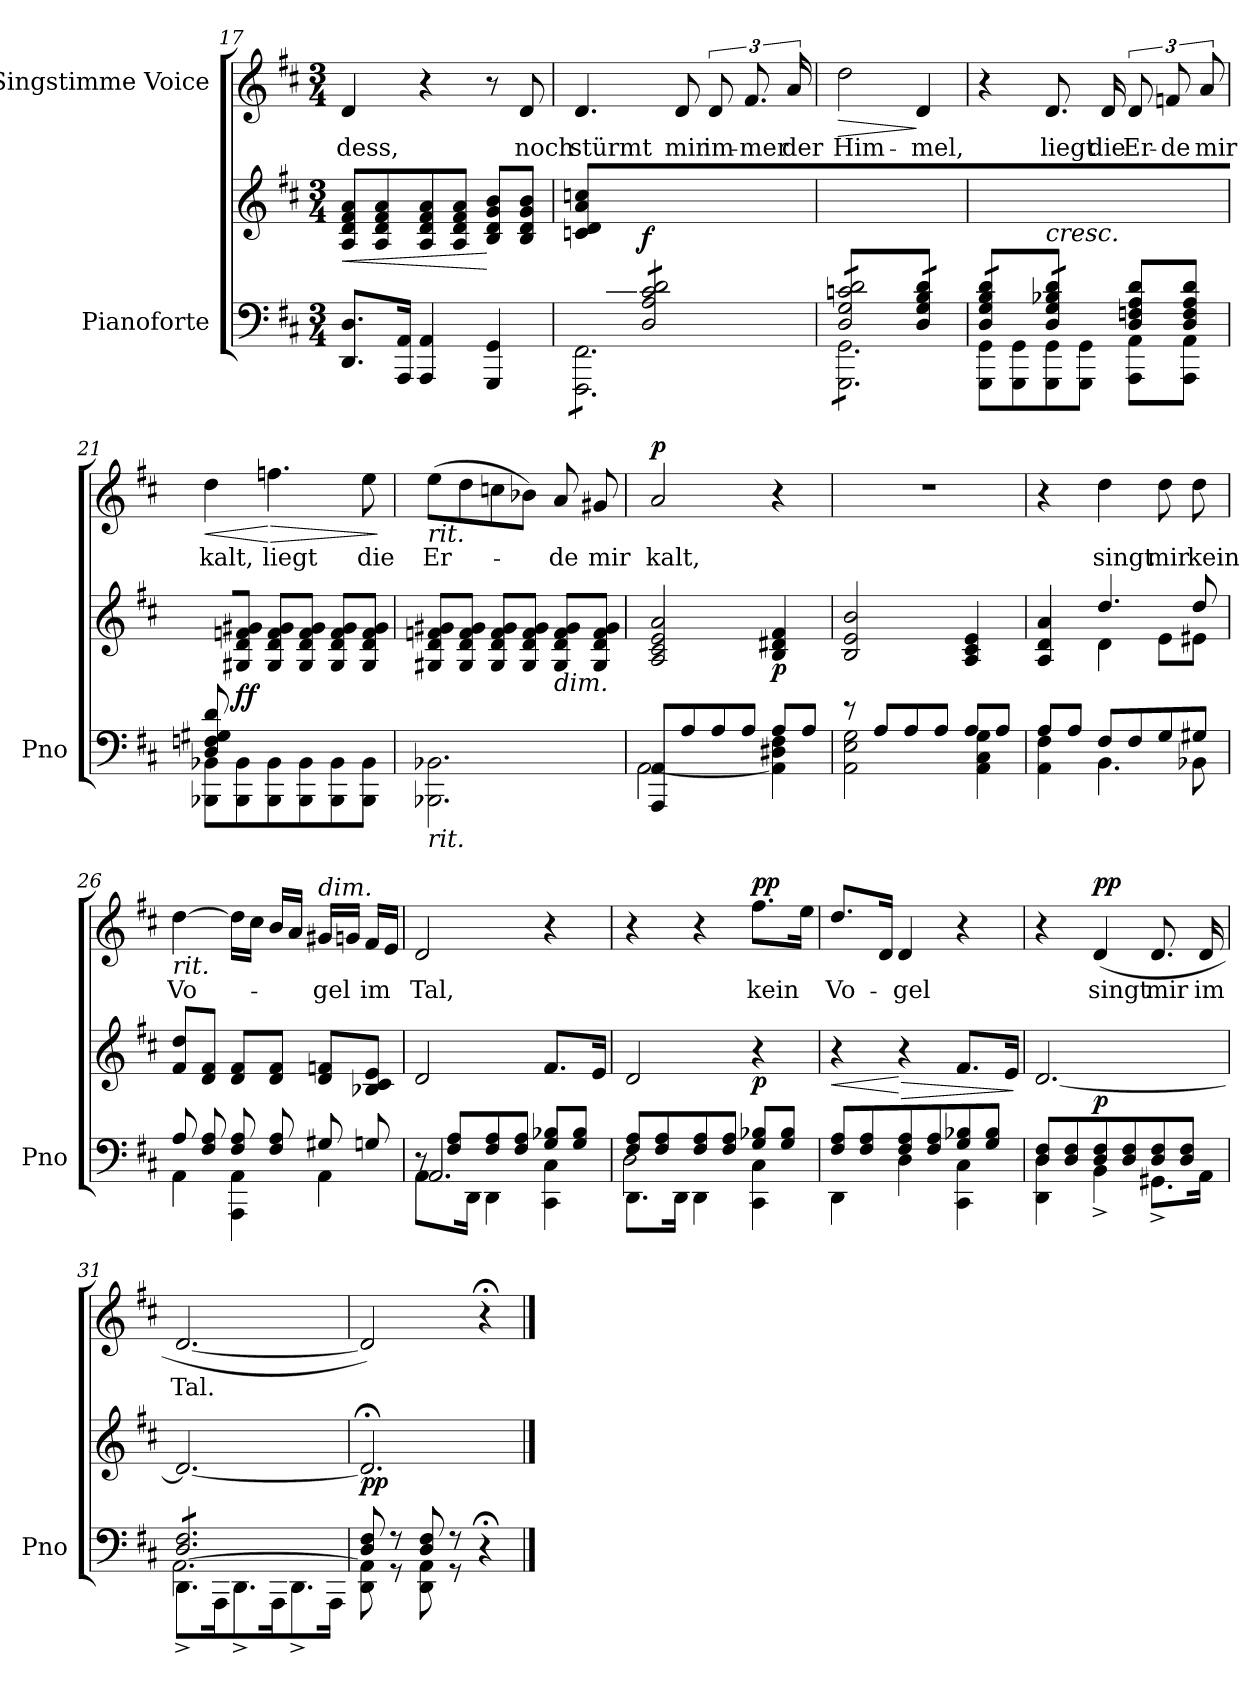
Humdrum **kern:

**kern	**kern	**dynam	**kern	**text	**dynam
*part2	*part2	*part2	*part1	*part1	*part1
*staff3	*staff2	*staff2/3	*staff1	*staff1	*staff1
*I"Pianoforte	*	*	*I"Singstimme Voice	*	*
*I'Pno	*	*	*	*	*
*clefF4	*clefG2	*	*clefG2	*	*
*k[f#c#]	*k[f#c#]	*	*k[f#c#]	*	*
*M3/4	*M3/4	*	*M3/4	*	*
=17	=17	=17	=17	=17	=17
!	!	!LO:HP:b	!	!LO:LY:b	!
8.DD/ 8.D/L	8A/ 8d/ 8f#/ 8a/L	<	4d/	-dess,	.
.	8A/ 8d/ 8f#/ 8a/	.	.	.	.
16AAA/ 16AA/Jk	.	.	.	.	.
4AAA/ 4AA/	8A/ 8d/ 8f#/ 8a/	.	4r	.	.
.	8A/ 8d/ 8f#/ 8a/J	.	.	.	.
4GGG/ 4GG/	8B/ 8d/ 8g/ 8b/L	[	8r	.	.
!	!	!	!	!LO:LY:b	!
.	8B/ 8d/ 8g/ 8b/J	.	8d/	noch	.
=18	=18	=18	=18	=18	=18
*^	*	*	*	*	*
!	!	!	!	!	!LO:LY:b	!
*tremolo	*	*	*	*	*	*
8ryy	8FFF#\ 8FF#\L	8cn\ 8d\ 8a\ 8ccn\L	.	4.d/	stürmt	.
8D/ 8A/ 8cn/ 8d/J	8FFF#\ 8FF#\	8ryy	.	.	.	.
!	!	!	!LO:DY:b	!	!	!
8D/ 8A/ 8c/ 8d/L	8FFF#\ 8FF#\	2ryy	f	.	.	.
!	!	!	!	!	!LO:LY:b	!
8D/ 8A/ 8c/ 8d/	8FFF#\ 8FF#\	.	.	8d/	mir	.
!	!	!	!	!	!LO:LY:b	!
8D/ 8A/ 8c/ 8d/	8FFF#\ 8FF#\	.	.	12d/	im-	.
!	!	!	!	!	!LO:LY:b	!
.	.	.	.	12.f#/	-mer	.
8D/ 8A/ 8c/ 8d/J	8FFF#\ 8FF#\J	.	.	.	.	.
!	!	!	!	!	!LO:LY:b	!
.	.	.	.	24a/	der	.
=19	=19	=19	=19	=19	=19	=19
!	!	!	!	!	!LO:LY:b	!LO:HP:b
8D/ 8G/ 8cnj/ 8d/L	8GGG\ 8GG\L	2.ryy	.	2dd\	Him-	>
8D/ 8G/ 8c/ 8d/	8GGG\ 8GG\	.	.	.	.	.
8D/ 8G/ 8c/ 8d/	8GGG\ 8GG\	.	.	.	.	.
8D/ 8G/ 8c/ 8d/	8GGG\ 8GG\	.	.	.	.	.
!	!	!	!	!	!LO:LY:b	!
8D/ 8G/ 8B/ 8d/	8GGG\ 8GG\	.	.	4d/	-mel,	]
8D/ 8G/ 8B/ 8d/J	8GGG\ 8GG\J	.	.	.	.	.
!!LO:LB:g=z
=20	=20	=20	=20	=20	=20	=20
8D/ 8G/ 8B/ 8d/L	8GGG\ 8GG\L	4ryy	.	4r	.	.
8D/ 8G/ 8B/ 8d/	8GGG\ 8GG\	.	.	.	.	.
!	!	!LO:TX:b:i:t=cresc.	!	!	!	!
!	!	!	!	!	!LO:LY:b	!
8D/ 8G/ 8B-X/ 8d/	8GGG\ 8GG\	2ryy	.	8.d/	liegt	.
8D/ 8G/ 8B-/ 8d/J	8GGG\ 8GG\J	.	.	.	.	.
*Xtremolo	*	*	*	*	*	*
!	!	!	!	!	!LO:LY:b	!
.	.	.	.	16d/	die	.
!	!	!	!	!	!LO:LY:b	!
8D/ 8Fn/ 8A/ 8d/L	8AAA\ 8AA\L	.	.	12d/	Er-	.
!	!	!	!	!	!LO:LY:b	!
.	.	.	.	12fn/	-de	.
8D/ 8F/ 8A/ 8d/J	8AAA\ 8AA\J	.	.	.	.	.
!	!	!	!	!	!LO:LY:b	!
.	.	.	.	12a/	mir	.
=21	=21	=21	=21	=21	=21	=21
!	!	!	!	!	!LO:LY:b	!LO:HP:b
8D/ 8Fn/ 8G#X/ 8d/L	8BBB-X\ 8BB-X\L	8ryy	.	4dd\	kalt,	<
!	!	!	!LO:DY:b	!	!	!
2ryy	8BBB-\ 8BB-\	8G#X/ 8d/ 8fn/ 8g#X/J	ff	.	.	.
!	!	!	!	!	!LO:LY:b	!LO:HP:n=1:b
.	8BBB-\ 8BB-\	8G#/ 8d/ 8f/ 8g#/L	.	4.ffn\	liegt	[ >
.	8BBB-\ 8BB-\	8G#/ 8d/ 8f/ 8g#/J	.	.	.	.
.	8BBB-\ 8BB-\	8G#/ 8d/ 8f/ 8g#/L	.	.	.	.
!	!	!	!	!	!LO:LY:b	!
8ryy	8BBB-\ 8BB-\J	8G#/ 8d/ 8f/ 8g#/J	.	8ee\	die	.
*v	*v	*	*	*	*	*
.	.	.	.	.	]
=22	=22	=22	=22	=22	=22
!	!	!	!LO:TX:b:i:t=rit.	!	!
!LO:TX:b:i:t=rit.	!	!	!	!	!
!	!	!	!	!LO:LY:b	!
2.BBB-X\ 2.BB-X\	8G#X/ 8d/ 8fn/ 8g#X/L	.	(8ee\L	Er-	.
.	8G#/ 8d/ 8f/ 8g#/J	.	8dd\	.	.
.	8G#/ 8d/ 8f/ 8g#/L	.	8ccn\	.	.
.	8G#/ 8d/ 8f/ 8g#/J	.	8b-X\J)	.	.
!	!LO:TX:b:i:t=dim.	!	!	!	!
!	!	!	!	!LO:LY:b	!
.	8G#/ 8d/ 8f/ 8g#/L	.	8a/	-de	.
!	!	!	!	!LO:LY:b	!
.	8G#/ 8d/ 8f/ 8g#/J	.	8g#X/	mir	.
=23	=23	=23	=23	=23	=23
*^	*	*	*	*	*
!	!	!	!	!	!LO:LY:b	!LO:DY:a
8AAA/ 8AA/L	[2AA\	2A/ 2c#/ 2e/ 2a/	.	2a/	kalt,	p
8A/	.	.	.	.	.	.
8A/	.	.	.	.	.	.
8A/J	.	.	.	.	.	.
!	!	!	!LO:DY:b	!	!	!
8A/L	4AA\] 4D#X\ 4F#\	4B/ 4d#X/ 4f#/	p	4r	.	.
8A/J	.	.	.	.	.	.
!!LO:LB:g=z
=24	=24	=24	=24	=24	=24	=24
8r	2AA\ 2E\ 2G\	2B/ 2e/ 2b/	.	2.r	.	.
8A/L	.	.	.	.	.	.
8A/	.	.	.	.	.	.
8A/J	.	.	.	.	.	.
8A/L	4AA\ 4C#\ 4G\	4A/ 4c#/ 4e/	.	.	.	.
8A/J	.	.	.	.	.	.
=25	=25	=25	=25	=25	=25	=25
*	*	*^	*	*	*	*
8A/L	4AA\ 4F#\	4A/ 4d/ 4a/	4ryy	.	4r	.	.
8A/J	.	.	.	.	.	.	.
!	!	!	!	!	!	!LO:LY:b	!
8F#/L	4.BB\	4.dd/	4d\	.	4dd\	singt	.
8F#/	.	.	.	.	.	.	.
!	!	!	!	!	!	!LO:LY:b	!
8G/	.	.	8e\L	.	8dd\	mir	.
!	!	!	!	!	!	!LO:LY:b	!
8G#X/J	8BB-X\	8dd/	8e#X\J	.	8dd\	kein	.
=26	=26	=26	=26	=26	=26	=26	=26
!	!	!	!	!	!LO:TX:b:i:t=rit.	!	!
!	!	!	!	!	!	!LO:LY:b	!
*	*	*v	*v	*	*	*	*
8A/	4AA\	8f#/ 8dd/L	.	[4dd\	Vo-	.
8F#/ 8A/	.	8d/ 8f#/J	.	.	.	.
8F#/ 8A/	4AAA\ 4AA\	8d/ 8f#/L	.	16dd\LL]	.	.
.	.	.	.	16cc#\JJ	.	.
8F#/ 8A/	.	8d/ 8f#/J	.	16b/LL	.	.
.	.	.	.	16a/JJ	.	.
!	!	!	!	!LO:TX:a:i:t=dim.	!	!
!	!	!	!	!	!LO:LY:b	!
8G#X/	4AA\	8d/ 8fn/L	.	16g#X/LL	-gel	.
.	.	.	.	16gn/JJ	.	.
!	!	!	!	!	!LO:LY:b	!
8Gn/	.	8B-X/ 8c#/ 8e/J	.	16f#/LL	im	.
.	.	.	.	16e/JJ	.	.
=27	=27	=27	=27	=27	=27	=27
!	!LO:N:head=open	!	!	!	!LO:LY:b	!
*	*^	*	*	*	*	*
8r	8.AA\L	2.AA/	2d/	.	2d/	Tal,	.
8F#/ 8A/L	.	.	.	.	.	.	.
.	16DD\Jk	.	.	.	.	.	.
8F#/ 8A/	4DD\	.	.	.	.	.	.
8F#/ 8A/J	.	.	.	.	.	.	.
8G/ 8B-X/L	4CC#\ 4C#\	.	8.f#/L	.	4r	.	.
8G/ 8B-/J	.	.	.	.	.	.	.
.	.	.	16e/Jk	.	.	.	.
!!LO:LB:g=z
=28	=28	=28	=28	=28	=28	=28	=28
8F#/ 8A/L	8.DD\L	2D\	2d/	.	4r	.	.
8F#/ 8A/	.	.	.	.	.	.	.
.	16DD\Jk	.	.	.	.	.	.
8F#/ 8A/	4DD\	.	.	.	4r	.	.
8F#/ 8A/J	.	.	.	.	.	.	.
!	!	!	!	!LO:DY:b	!	!LO:LY:b	!LO:DY:a
8G/ 8B-X/L	4CC#\ 4C#\	4ryy	4r	p	8.ff#\L	kein	pp
8G/ 8B-/J	.	.	.	.	.	.	.
.	.	.	.	.	16ee\Jk	.	.
*	*v	*v	*	*	*	*	*
=29	=29	=29	=29	=29	=29	=29
!	!	!	!LO:HP:b	!	!LO:LY:b	!
8F#/ 8A/L	4DD\	4r	<	8.dd/L	Vo-	.
8F#/ 8A/	.	.	.	.	.	.
.	.	.	.	16d/Jk	.	.
!	!	!	!LO:HP:n=1:b	!	!LO:LY:b	!
8F#/ 8A/	4D\	4r	[ >	4d/	-gel	.
8F#/ 8A/	.	.	.	.	.	.
8G/ 8B-X/	4CC#\ 4C#\	8.f#/L	.	4r	.	.
8G/ 8B-/J	.	.	.	.	.	.
.	.	16e/Jk	.	.	.	.
*v	*v	*	*	*	*	*
.	.	]	.	.	.
=30	=30	=30	=30	=30	=30
*^	*	*	*	*	*
8D/ 8F#/L	4DD\ 4D\	[2.d/	.	4r	.	.
8D/ 8F#/	.	.	.	.	.	.
!	!	!	!LO:DY:a=2	!	!LO:LY:b	!LO:DY:a
8D/ 8F#/	4BB^\	.	p	(4d/	singt	pp
8D/ 8F#/	.	.	.	.	.	.
!	!	!	!	!	!LO:LY:b	!
8D/ 8F#/	8.GG#X^\L	.	.	8.d/	mir	.
8D/ 8F#/J	.	.	.	.	.	.
!	!	!	!	!	!LO:LY:b	!
.	16AA\Jk	.	.	16d/	im	.
=31	=31	=31	=31	=31	=31	=31
*	*^	*	*	*	*	*
!	!	!	!	!	!	!LO:LY:b	!
*tremolo	*	*	*	*	*	*	*
8D/ 8F#/L	8.DD^\L	[>2.AA\	2.d/_	.	[2.d/	Tal.	.
8D/ 8F#/	.	.	.	.	.	.	.
.	16AAA\K	.	.	.	.	.	.
8D/ 8F#/	8.DD^\	.	.	.	.	.	.
8D/ 8F#/	.	.	.	.	.	.	.
.	16AAA\K	.	.	.	.	.	.
8D/ 8F#/	8.DD^\	.	.	.	.	.	.
8D/ 8F#/J	.	.	.	.	.	.	.
*Xtremolo	*	*	*	*	*	*	*
.	16AAA\Jk	.	.	.	.	.	.
*	*v	*v	*	*	*	*	*
=32	=32	=32	=32	=32	=32	=32
!	!	!	!LO:DY:b	!	!	!
8D/ 8F#/	8DD\ 8AA\]	2.d;</]	pp	2d/])	.	.
8r	8r	.	.	.	.	.
8D/ 8F#/	8DD\ 8AA\	.	.	.	.	.
8r	8r	.	.	.	.	.
4r;<	4ryy	.	.	4r;<	.	.
*v	*v	*	*	*	*	*
==	==	==	==	==	==
*-	*-	*-	*-	*-	*-
